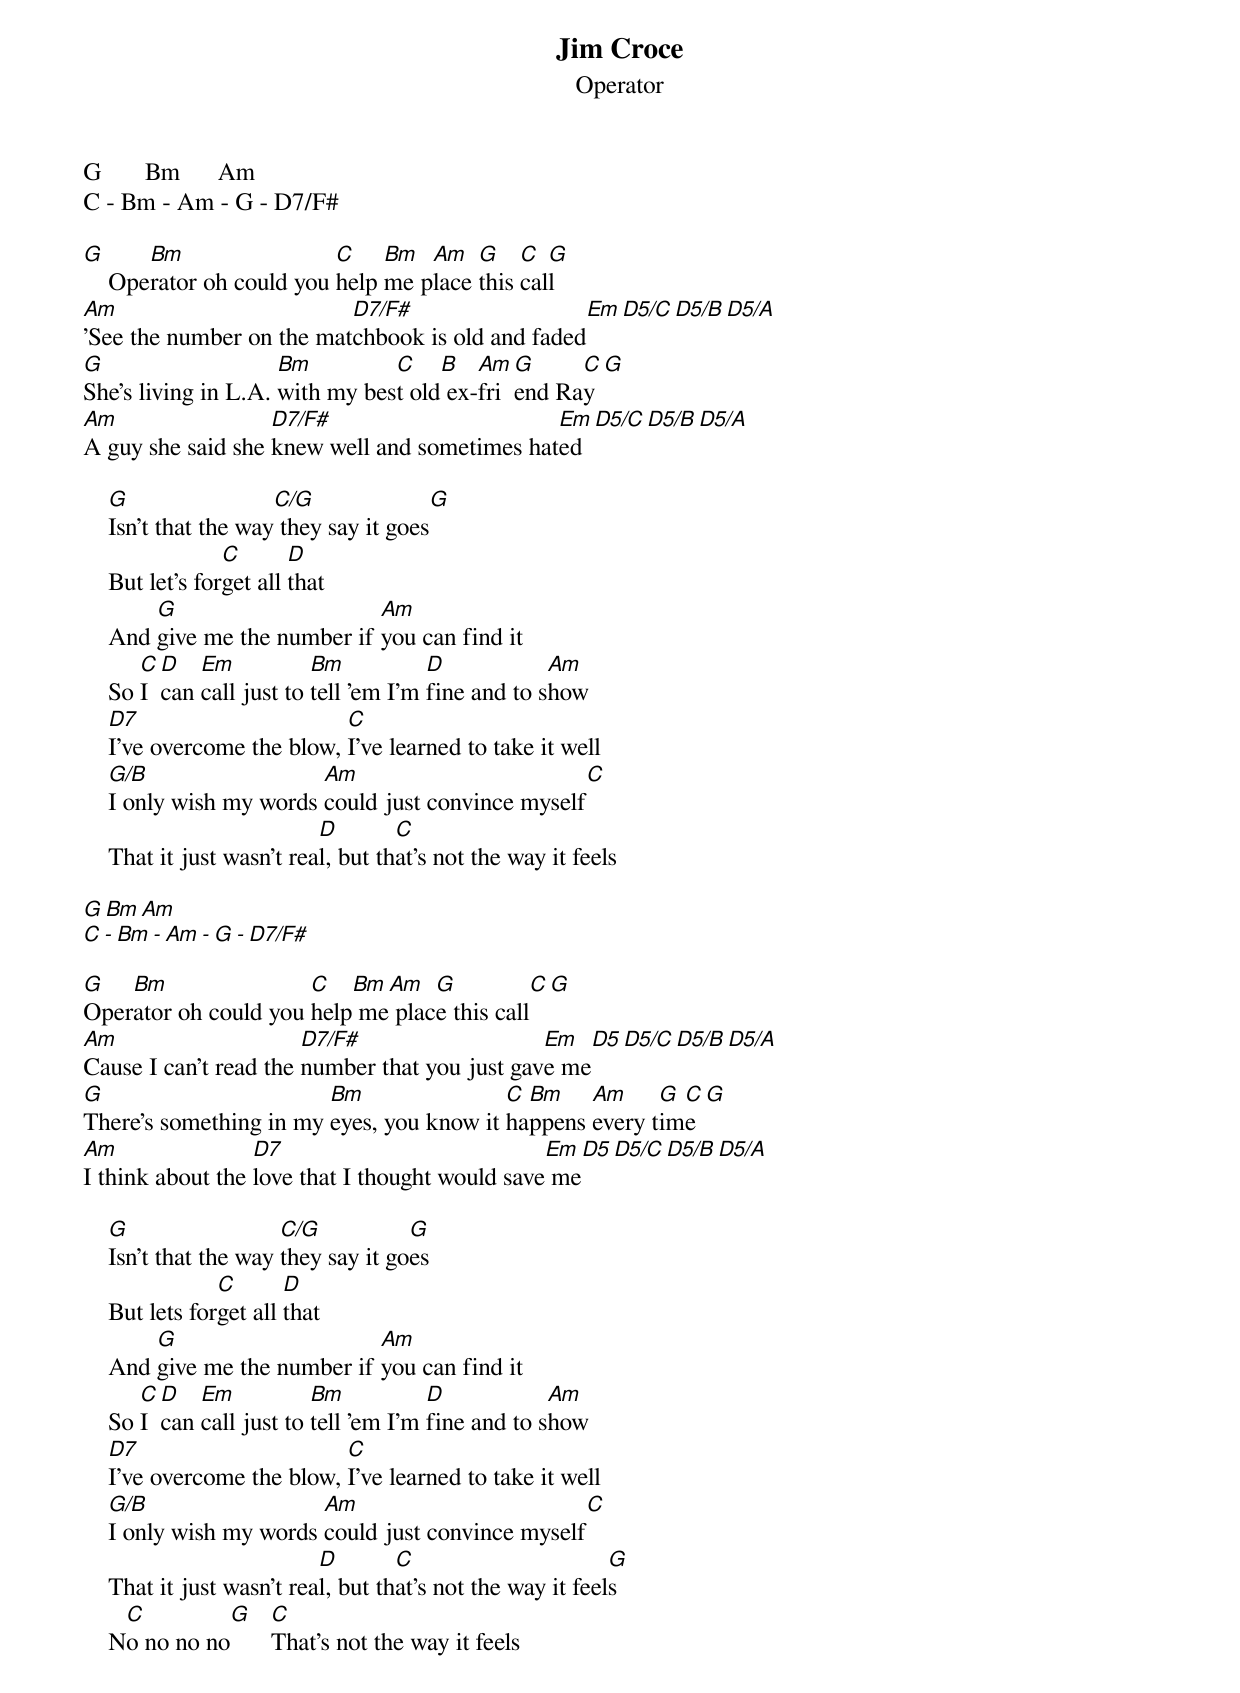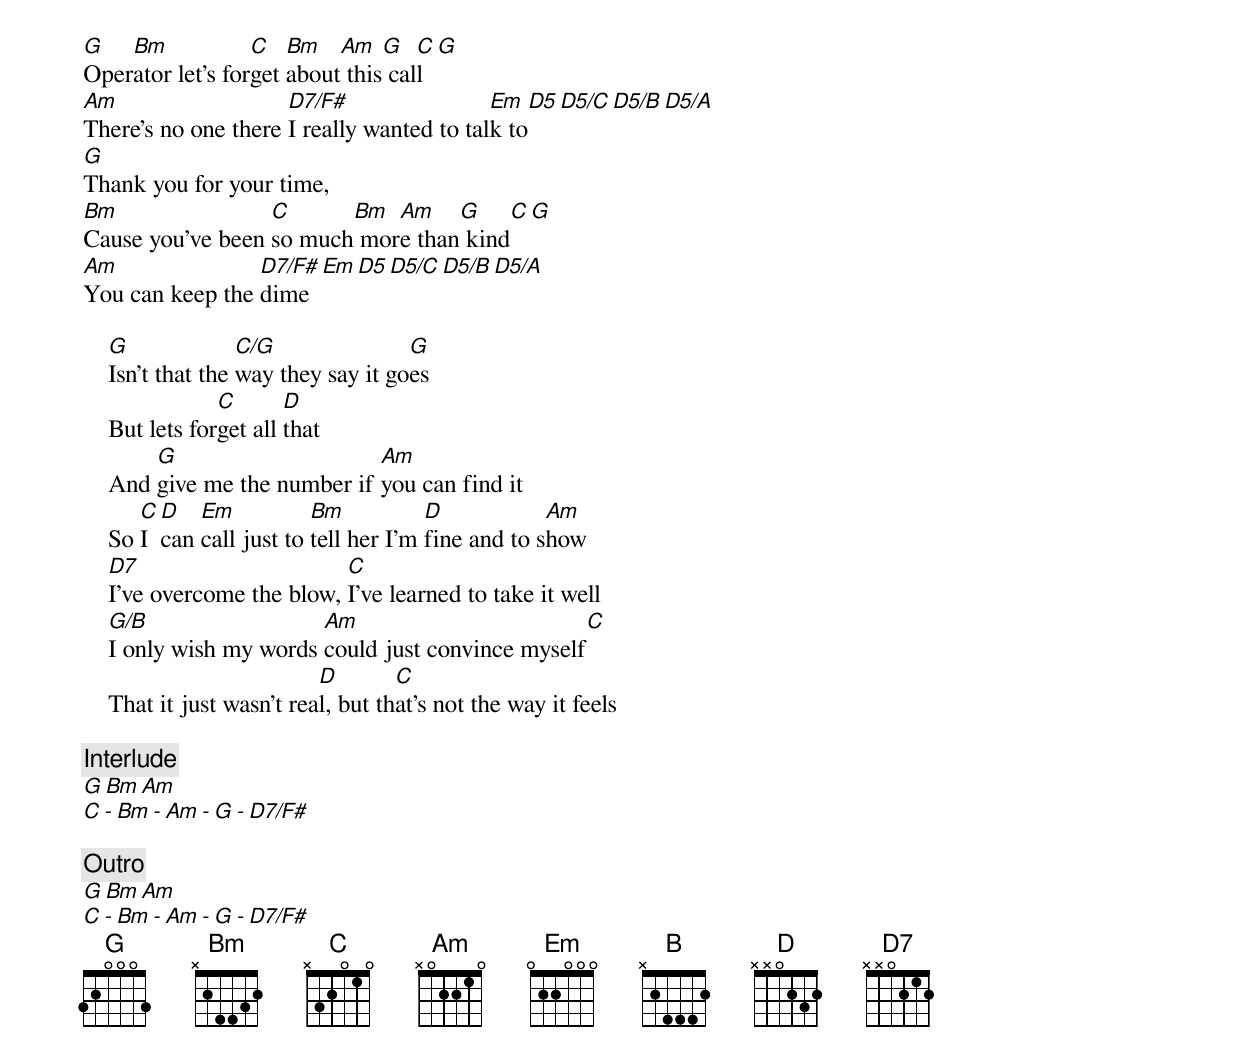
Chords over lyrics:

Jim Croce
Operator

G       Bm      Am
C - Bm - Am - G - D7/F#

G      Bm                 C    Bm  Am   G    C  G
    Operator oh could you help me place this call
Am                        D7/F#                    Em   D5/C D5/B D5/A
'See the number on the matchbook is old and faded
G                    Bm         C    B   Am G     C  G
She's living in L.A. with my best old ex-friend Ray
Am                 D7/F#                      Em    D5/C D5/B D5/A
A guy she said she knew well and sometimes hated

    G                 C/G               G
    Isn't that the way they say it goes
                 C       D
    But let's forget all that
        G                     Am
    And give me the number if you can find it
       C D   Em           Bm           D            Am
    So I can call just to tell 'em I'm fine and to show
    D7                      C
    I've overcome the blow, I've learned to take it well
    G/B                  Am                          C
    I only wish my words could just convince myself
                           D        C
    That it just wasn't real, but that's not the way it feels

G       Bm      Am
C - Bm - Am - G - D7/F#

G   Bm                C   Bm Am   G          C  G
Operator oh could you help me place this call
Am                     D7/F#                   Em     D5 D5/C D5/B D5/A
Cause I can't read the number that you just gave me
G                       Bm                C Bm    Am     G C G
There's something in my eyes, you know it happens every time
Am                D7                            Em     D5 D5/C D5/B D5/A
I think about the love that I thought would save me

    G                  C/G           G
    Isn't that the way they say it goes
                C       D
    But lets forget all that
        G                     Am
    And give me the number if you can find it
       C D   Em           Bm           D            Am
    So I can call just to tell 'em I'm fine and to show
    D7                      C
    I've overcome the blow, I've learned to take it well
    G/B                  Am                          C
    I only wish my words could just convince myself
                           D        C                       G
    That it just wasn't real, but that's not the way it feels
     C         G  C
    No no no no   That's not the way it feels

G   Bm            C   Bm   Am   G   C  G
Operator let's forget about this call
Am                   D7/F#                 Em     D5  D5/C D5/B D5/A
There's no one there I really wanted to talk to
G
Thank you for your time,
Bm                C      Bm  Am    G     C  G
Cause you've been so much more than kind
Am               D7/F#    Em D5 D5/C D5/B D5/A
You can keep the dime

    G              C/G               G
    Isn't that the way they say it goes
                C       D
    But lets forget all that
        G                     Am
    And give me the number if you can find it
       C D   Em           Bm           D            Am
    So I can call just to tell her I'm fine and to show
    D7                      C
    I've overcome the blow, I've learned to take it well
    G/B                  Am                          C
    I only wish my words could just convince myself
                           D        C
    That it just wasn't real, but that's not the way it feels

[Interlude]
G       Bm      Am
C - Bm - Am - G - D7/F#

[Outro]
G       Bm      Am
C - Bm - Am - G - D7/F#
